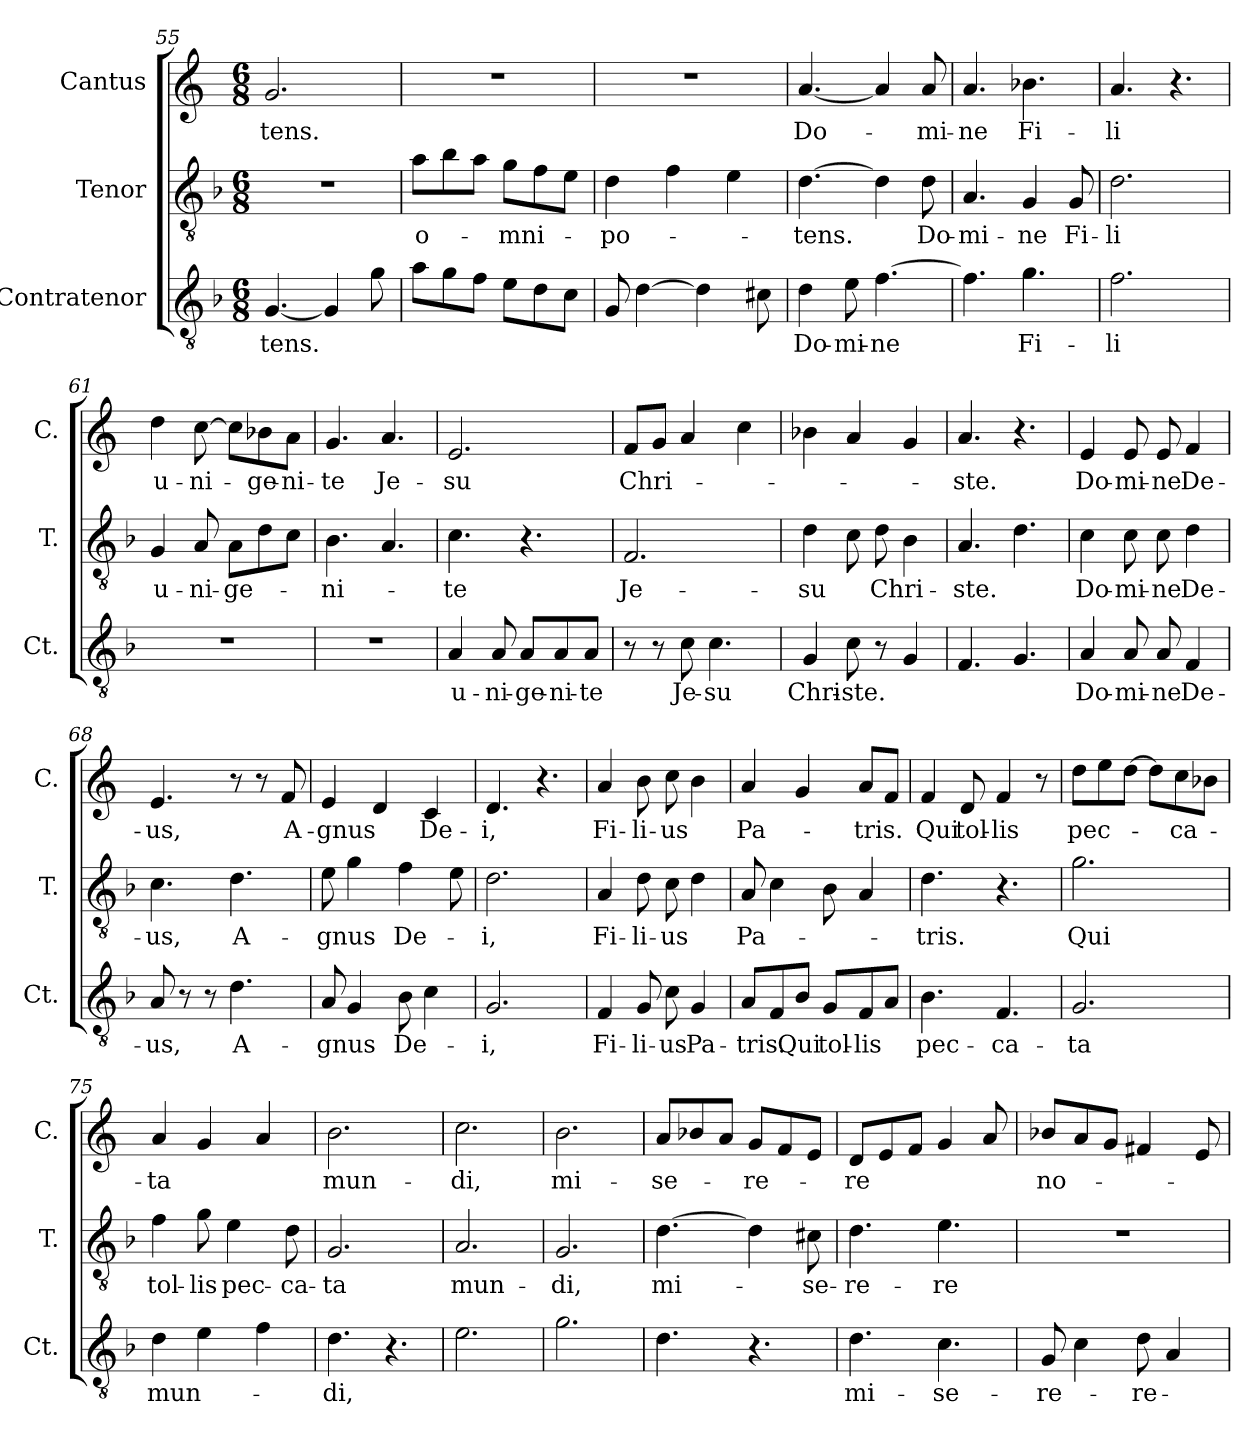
**kern	**text	**kern	**text	**kern	**text
*part3	*part3	*part2	*part2	*part1	*part1
*staff3	*staff3	*staff2	*staff2	*staff1	*staff1
*I"Contratenor	*	*I"Tenor	*	*I"Cantus	*
*I'Ct.	*	*I'T.	*	*I'C.	*
*clefGv2	*	*clefGv2	*	*clefG2	*
*k[b-]	*	*k[b-]	*	*k[]	*
*F:	*	*F:	*	*C:	*
*M6/8	*	*M6/8	*	*M6/8	*
=55	=55	=55	=55	=55	=55
[4.G/	-tens.	2.r	.	2.g/	-tens.
4G/]	.	.	.	.	.
8g\	.	.	.	.	.
=56	=56	=56	=56	=56	=56
8a\L	.	8a\L	o-	2.r	.
8g\	.	8b-\	.	.	.
8f\J	.	8a\J	.	.	.
8e\L	.	8g\L	-mni-	.	.
8d\	.	8f\	.	.	.
8c\J	.	8e\J	.	.	.
!!LO:PB:g=z
=57	=57	=57	=57	=57	=57
8G/	.	4d\	-po-	2.r	.
[4d\	.	.	.	.	.
.	.	4f\	.	.	.
4d\]	.	.	.	.	.
.	.	4e\	.	.	.
8c#X\	.	.	.	.	.
=58	=58	=58	=58	=58	=58
4d\	Do-	[4.d\	-tens.	[4.a/	Do-
8e\	-mi-	.	.	.	.
[4.f\	-ne	4d\]	.	4a/]	.
.	.	8d\	Do-	8a/	-mi-
=59	=59	=59	=59	=59	=59
4.f\]	.	4.A/	-mi-	4.a/	-ne
4.g\	Fi-	4G/	-ne	4.b-X\	Fi-
.	.	8G/	Fi-	.	.
=60	=60	=60	=60	=60	=60
2.f\	-li	2.d\	-li	4.a/	-li
.	.	.	.	4.r	.
=61	=61	=61	=61	=61	=61
2.r	.	4G/	u-	4dd\	u-
.	.	8A/	-ni-	[8cc\	-ni-
.	.	8A\L	-ge-	8cc\L]	.
.	.	8d\	.	8b-X\	-ge-
.	.	8c\J	.	8a\J	-ni-
=62	=62	=62	=62	=62	=62
2.r	.	4.B-\	-ni-	4.g/	-te
.	.	4.A/	.	4.a/	Je-
!!LO:LB:g=z
=63	=63	=63	=63	=63	=63
4A/	u-	4.c\	-te	2.e/	-su
8A/	-ni-	.	.	.	.
8A/L	-ge-	4.r	.	.	.
8A/	-ni-	.	.	.	.
8A/J	-te	.	.	.	.
=64	=64	=64	=64	=64	=64
8r	.	2.F/	Je-	8f/L	Chri-
8r	.	.	.	8g/J	.
8c\	Je-	.	.	4a/	.
4.c\	-su	.	.	.	.
.	.	.	.	4cc\	.
=65	=65	=65	=65	=65	=65
4G/	Chri-	4d\	-su	4b-X\	.
8c\	-ste.	8c\	.	4a/	.
8r	.	8d\	Chri-	.	.
4G/	.	4B-\	.	4g/	.
=66	=66	=66	=66	=66	=66
4.F/	.	4.A/	-ste.	4.a/	-ste.
4.G/	.	4.d\	.	4.r	.
=67	=67	=67	=67	=67	=67
4A/	Do-	4c\	Do-	4e/	Do-
8A/	-mi-	8c\	-mi-	8e/	-mi-
8A/	-ne	8c\	-ne	8e/	-ne
4F/	De-	4d\	De-	4f/	De-
!!LO:PB:g=z
=68	=68	=68	=68	=68	=68
8A/	-us,	4.c\	-us,	4.e/	-us,
8r	.	.	.	.	.
8r	.	.	.	.	.
4.d\	A-	4.d\	A-	8r	.
.	.	.	.	8r	.
.	.	.	.	8f/	A-
=69	=69	=69	=69	=69	=69
8A/	-gnus	8e\	-gnus	4e/	-gnus
4G/	.	4g\	.	.	.
.	.	.	.	4d/	.
8B-\	De-	4f\	De-	.	.
4c\	.	.	.	4c/	De-
.	.	8e\	.	.	.
=70	=70	=70	=70	=70	=70
2.G/	-i,	2.d\	-i,	4.d/	-i,
.	.	.	.	4.r	.
=71	=71	=71	=71	=71	=71
4F/	Fi-	4A/	Fi-	4a/	Fi-
8G/	-li-	8d\	-li-	8b\	-li-
8c\	-us	8c\	-us	8cc\	-us
4G/	Pa-	4d\	.	4b\	.
=72	=72	=72	=72	=72	=72
8A/L	-tris.	8A/	Pa-	4a/	Pa-
8F/	.	4c\	.	.	.
8B-/J	Qui	.	.	4g/	.
8G/L	tol-	8B-\	.	.	.
8F/	-lis	4A/	.	8a/L	-tris.
8A/J	.	.	.	8f/J	.
=73	=73	=73	=73	=73	=73
4.B-\	pec-	4.d\	-tris.	4f/	Qui
.	.	.	.	8d/	tol-
4.F/	-ca-	4.r	.	4f/	-lis
.	.	.	.	8r	.
!!LO:LB:g=z
=74	=74	=74	=74	=74	=74
2.G/	-ta	2.g\	Qui	8dd\L	pec-
.	.	.	.	8ee\	.
.	.	.	.	[8dd\J	.
.	.	.	.	8dd\L]	.
.	.	.	.	8cc\	-ca-
.	.	.	.	8b-X\J	.
=75	=75	=75	=75	=75	=75
4d\	mun-	4f\	tol-	4a/	-ta
4e\	.	8g\	-lis	4g/	.
.	.	4e\	pec-	.	.
4f\	.	.	.	4a/	.
.	.	8d\	-ca-	.	.
=76	=76	=76	=76	=76	=76
4.d\	-di,	2.G/	-ta	2.b\	mun-
4.r	.	.	.	.	.
=77	=77	=77	=77	=77	=77
2.e\	.	2.A/	mun-	2.cc\	-di,
=78	=78	=78	=78	=78	=78
2.g\	.	2.G/	-di,	2.b\	mi-
=79	=79	=79	=79	=79	=79
4.d\	.	[4.d\	mi-	8a/L	-se-
.	.	.	.	8b-X/	.
.	.	.	.	8a/J	.
4.r	.	4d\]	.	8g/L	-re-
.	.	.	.	8f/	.
.	.	8c#X\	-se-	8e/J	.
=80	=80	=80	=80	=80	=80
4.d\	mi-	4.d\	-re-	8d/L	-re
.	.	.	.	8e/	.
.	.	.	.	8f/J	.
4.c\	-se-	4.e\	-re	4g/	.
.	.	.	.	8a/	.
!!LO:PB:g=z
=81	=81	=81	=81	=81	=81
8G/	-re-	2.r	.	8b-X/L	no-
4c\	.	.	.	8a/	.
.	.	.	.	8g/J	.
8d\	-re-	.	.	4f#X/	.
4A/	.	.	.	.	.
.	.	.	.	8e/	.
=	=	=	=	=	=
*-	*-	*-	*-	*-	*-
